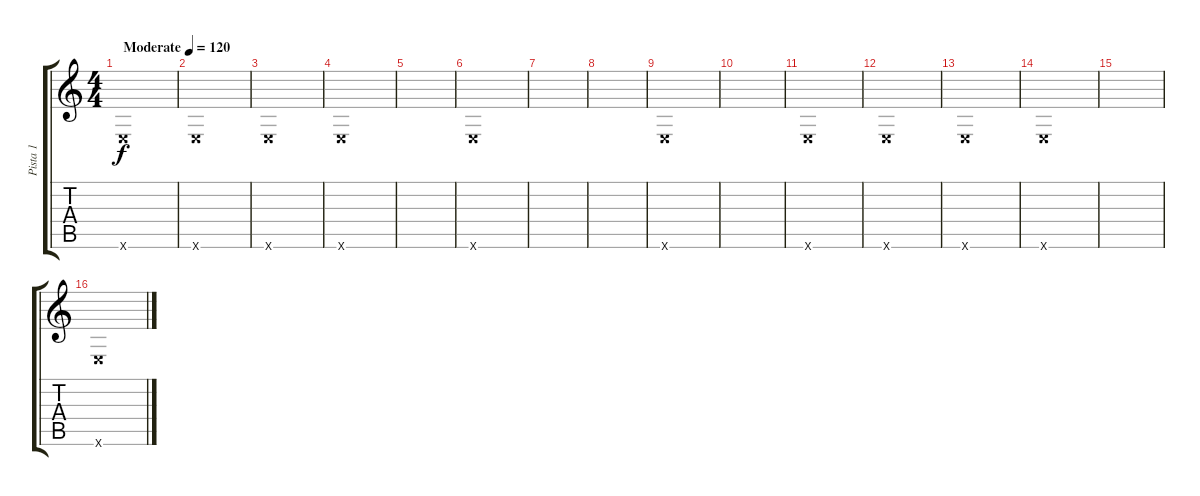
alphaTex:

\track ("Pista 1" "Pista 1") {instrument overdrivenguitar}
\staff {score tabs}
\tuning (E4 B3 G3 D3 A2 E2) {hide}
\ts (4 4)
\tempo (120 "Moderate")
\clef g2
\ks c
0.6{x}.1{dy f instrument overdrivenguitar} |
0.6{x}.1 |
0.6{x}.1 |
0.6{x}.1 |
|
0.6{x}.1 |
|
|
0.6{x}.1 |
|
0.6{x}.1 |
0.6{x}.1 |
0.6{x}.1 |
0.6{x}.1 |
|
0.6{x}.1
